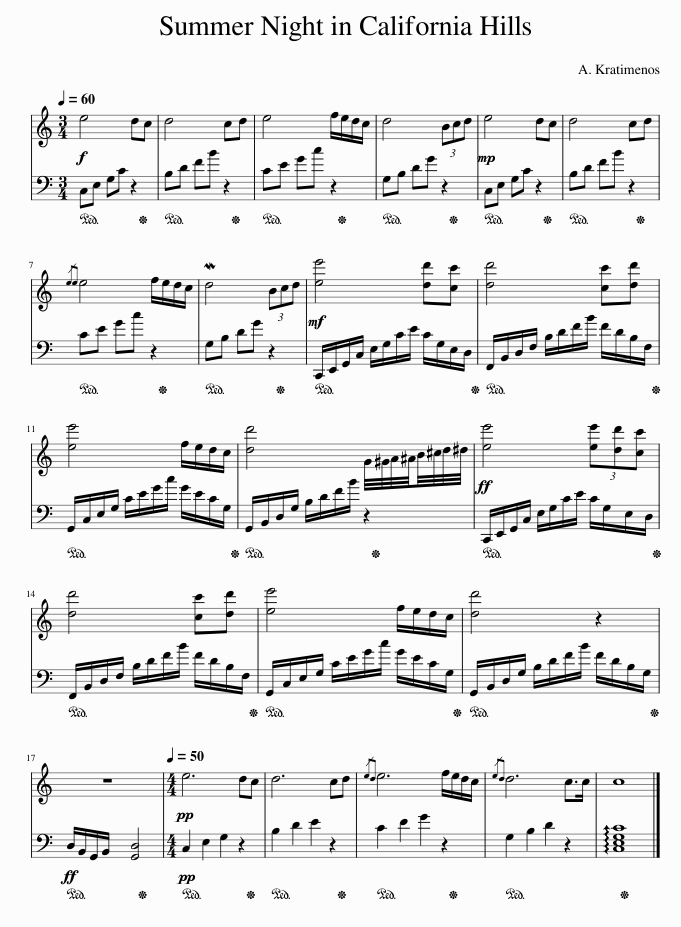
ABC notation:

X:1
%%score { 1 | 2 }
L:1/8
Q:1/4=60
M:3/4
I:linebreak $
K:C
V:1 treble
V:2 bass
V:1
!f! e4 dc | d4 cd | e4 f/e/d/c/ | d4 (3Bcd |!mp! e4 dc | %5
 d4 cd |${/ed} e4 f/e/d/c/ | Md4 (3Bcd |!mf! [ee']4 [dd'][cc'] | [dd']4 [cc'][dd'] |$ %10
 [ee']4 f/e/d/c/ | [dd']4 G/4^G/4A/4^A/4c/4^c/4d/4^d/4 |!ff! [ee']4 (3[ee'][dd'][cc'] |$ [dd']4 [cc'][dd'] | [ee']4 f/e/d/c/ | %15
 [dd']4[Q:1/4=55] z2[Q:1/4=53][Q:1/4=50][Q:1/4=45] |$[Q:1/4=40] z6[Q:1/4=35][Q:1/4=30][Q:1/4=28] |[M:4/4][Q:1/4=50]!pp! e6 dc | d6 cd |{/ed} e6 f/e/d/c/ | %20
{/ed} d6 c>c | c8 |] %22
V:2
!ped! C,E, F,C z2!ped-up! |!ped! B,D FB z2!ped-up! |!ped! CE Gc z2!ped-up! |!ped! G,B, DG z2!ped-up! |!ped! C,E, F,C z2!ped-up! | %5
!ped! B,D FB z2!ped-up! |$!ped! CE Gc z2!ped-up! |!ped! G,B, DG z2!ped-up! |!ped! C,,/E,,/G,,/C,/ D,/G,/C/E/ C/G,/E,/D,/!ped-up! |!ped! F,,/B,,/D,/F,/ A,/D/F/B/ F/D/B,/F,/!ped-up! |$ %10
!ped! F,,/C,/E,/G,/ C/E/G/c/ G/E/C/G,/!ped-up! |!ped! F,,/B,,/D,/G,/ B,/D/F/B/ z2!ped-up! |!ped! C,,/E,,/G,,/C,/ D,/G,/C/E/ C/G,/E,/D,/!ped-up! |$!ped! F,,/B,,/D,/F,/ A,/D/F/B/ F/D/B,/F,/!ped-up! |!ped! F,,/C,/E,/G,/ C/E/G/c/ G/E/C/G,/!ped-up! | %15
!ped! F,,/B,,/D,/G,/ B,/D/F/B/ F/D/B,/G,/!ped-up! |$!ff!!ped! D,/B,,/G,,/B,,/ [G,,D,]4!ped-up! |[M:4/4]!pp!!ped! C,2 D,2 G,2 z2!ped-up! |!ped! B,2 C2 E2 z2!ped-up! |!ped! C2 D2 G2 z2!ped-up! | %20
!ped! G,2 A,2 D2 z2 | !arpeggio![C,E,G,C]8!ped-up! |] %22
